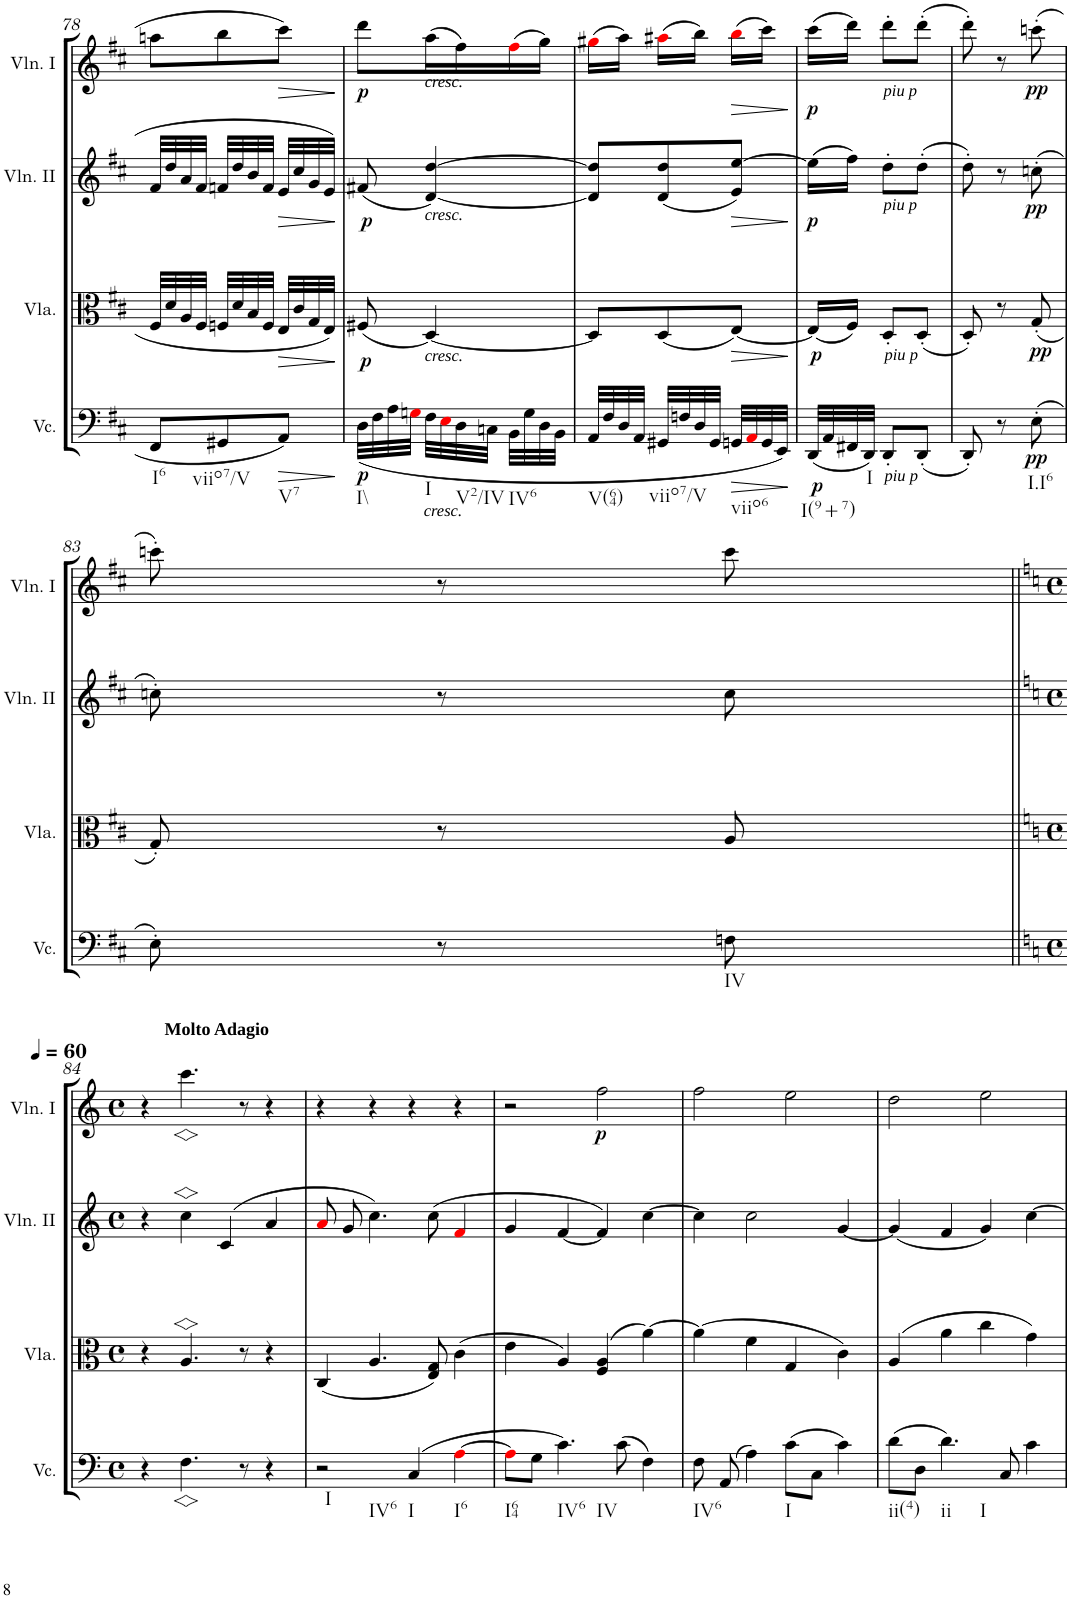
**kern	**dynam	**kern	**dynam	**kern	**dynam	**kern	**dynam
*part4	*part4	*part3	*part3	*part2	*part2	*part1	*part1
*staff4	*staff4	*staff3	*staff3	*staff2	*staff2	*staff1	*staff1
*I"Violoncello	*	*I"Viola	*	*I"Violin II	*	*I"Violin I	*
*I'Vc.	*	*I'Vla.	*	*I'Vln. II	*	*I'Vln. I	*
!!LO:PB:g=z
*clefF4	*	*clefC3	*	*clefG2	*	*clefG2	*
*k[f#c#]	*	*k[f#c#]	*	*k[f#c#]	*	*k[f#c#]	*
*M3/8	*	*M3/8	*	*M3/8	*	*M3/8	*
=78	=78	=78	=78	=78	=78	=78	=78
!LO:TX:b:t=I6	!	!	!	!	!	!	!
8FF#/L	.	32F#/LLL	.	32f#/LLL	.	8aan\L	.
.	.	32d/	.	32dd/	.	.	.
.	.	32A/	.	32a/	.	.	.
.	.	32F#/JJJ	.	32f#/JJJ	.	.	.
!LO:TX:b:t=viio7/V	!	!	!	!	!	!	!
8GG#X/	.	32Fn/LLL	.	32fn/LLL	.	8bb\	.
.	.	32d/	.	32dd/	.	.	.
.	.	32B/	.	32b/	.	.	.
.	.	32F/JJJ	.	32f/JJJ	.	.	.
!LO:TX:b:t=V7	!	!	!	!	!	!	!
!	!LO:HP:b	!	!LO:HP:b	!	!LO:HP:b	!	!LO:HP:b
8AA/J	>	32E/LLL	>	32e/LLL	>	8ccc#\J	>
.	.	32c#/	.	32cc#/	.	.	.
.	.	32G/	.	32g/	.	.	.
.	.	32E/JJJ	.	32e/JJJ	.	.	.
.	]	.	]	.	]	.	]
=79	=79	=79	=79	=79	=79	=79	=79
!LO:TX:b:t=I\\	!	!	!	!	!	!	!
!	!LO:DY:b	!	!LO:DY:b	!	!LO:DY:b	!	!LO:DY:b
(<32D\LLL	p	(8F#X/	p	(8f#X/	p	8ddd\L	p
32F#\	.	.	.	.	.	.	.
32A\	.	.	.	.	.	.	.
32Gni\JJJ	.	.	.	.	.	.	.
!	!	!	!	!	!	!LO:TX:a:i:t=cresc.	!
!	!	!	!	!LO:TX:b:i:t=cresc.	!	!	!
!	!	!LO:TX:b:i:t=cresc.	!	!	!	!	!
!LO:TX:b:i:t=cresc.	!	!	!	!	!	!	!
!LO:TX:b:t=I	!	!	!	!	!	!	!
32F#\LLL	.	[4D/)	.	[4d/ [4dd/)	.	(16aa\L	.
32Ei\	.	.	.	.	.	.	.
!LO:TX:b:t=V2/IV	!	!	!	!	!	!	!
32D\	.	.	.	.	.	16ff#\)	.
32Cn\JJJ	.	.	.	.	.	.	.
!LO:TX:b:t=IV6	!	!	!	!	!	!	!
32BB\LLL	.	.	.	.	.	(16ff#i\	.
32G\	.	.	.	.	.	.	.
32D\	.	.	.	.	.	16gg\JJ)	.
32BB\JJJ	.	.	.	.	.	.	.
=80	=80	=80	=80	=80	=80	=80	=80
!LO:TX:b:t=V(64)	!	!	!	!	!	!	!
32AA/LLL	.	8D/L]	.	8d/] 8dd/]L	.	(16gg#Xi\LL	.
32F#/	.	.	.	.	.	.	.
32D/	.	.	.	.	.	16aa\JJ)	.
32AA/JJJ	.	.	.	.	.	.	.
!LO:TX:b:t=viio7/V	!	!	!	!	!	!	!
32GG#X/LLL	.	(8D/	.	(8d/ 8dd/	.	(16aa#Xi\LL	.
32Fn/	.	.	.	.	.	.	.
32D/	.	.	.	.	.	16bb\JJ)	.
32GG#/JJJ	.	.	.	.	.	.	.
!LO:TX:b:t=viio6	!	!	!	!	!	!	!
!	!LO:HP:b	!	!LO:HP:b	!	!LO:HP:b	!	!LO:HP:b
32GGn/LLL	>	[8E/J)	>	8e/ [8ee/J)	>	(16bbi\LL	>
32AAi/	.	.	.	.	.	.	.
32GG/	.	.	.	.	.	16ccc#\JJ)	.
32EE/JJJ)	.	.	.	.	.	.	.
.	]	.	]	.	]	.	]
=81	=81	=81	=81	=81	=81	=81	=81
!LO:TX:b:t=I(9+7)	!	!	!	!	!	!	!
!	!LO:DY:b	!	!LO:DY:b	!	!LO:DY:b	!	!LO:DY:b
(32DD/LLL	p	(16E/LL]	p	(16ee\LL]	p	(16ccc#\LL	p
32AA/	.	.	.	.	.	.	.
!LO:TX:b:t=I	!	!	!	!	!	!	!
32FF#X/	.	16F#/JJ)	.	16ff#\JJ)	.	16ddd\JJ)	.
32DD/JJJ)	.	.	.	.	.	.	.
!	!	!	!	!	!	!LO:TX:b:i:t=piu p	!
!	!	!	!	!LO:TX:b:i:t=piu p	!	!	!
!	!	!LO:TX:b:i:t=piu p	!	!	!	!	!
!LO:TX:b:i:t=piu p	!	!	!	!	!	!	!
8DD'/L	.	8D'/L	.	8dd'\L	.	8ddd'\L	.
(8DD'/J	.	(8D'/J	.	(8dd'\J	.	(8ddd'\J	.
=82	=82	=82	=82	=82	=82	=82	=82
8DD'/)	.	8D'/)	.	8dd'\)	.	8ddd'\)	.
8r	.	8r	.	8r	.	8r	.
!LO:TX:b:t=I.I6	!	!	!	!	!	!	!
!	!LO:DY:b	!	!LO:DY:b	!	!LO:DY:b	!	!LO:DY:b
(8E'\	pp	(8G'/	pp	(8ccn'\	pp	(8cccn'\	pp
!!LO:LB:g=z
=83	=83	=83	=83	=83	=83	=83	=83
8E'\)	.	8G'/)	.	8ccn'\)	.	8cccn'\)	.
8r	.	8r	.	8r	.	8r	.
!LO:TX:b:t=IV	!	!	!	!	!	!	!
8Fn\	.	8A/	.	8cc\	.	8ccc\	.
!!LO:LB:g=z
=84||	=84||	=84||	=84||	=84||	=84||	=84||	=84||
*k[]	*	*k[]	*	*k[]	*	*k[]	*
*M4/4	*	*M4/4	*	*M4/4	*	*M4/4	*
*met(c)	*	*met(c)	*	*met(c)	*	*met(c)	*
*	*	*	*	*	*	*MM60	*
!	!	!	!	!	!	!LO:TX:a:B:t=Molto Adagio	!
4r	.	4r	.	4r	.	4r	.
4.F<\	.	4.A>/	.	4cc>\	.	4.ccc<\	.
.	.	.	.	(4c/	.	.	.
8r	.	8r	.	.	.	8r	.
4r	.	4r	.	4a/	.	4r	.
=85	=85	=85	=85	=85	=85	=85	=85
!LO:TX:b:t=I	!	!	!	!	!	!	!
!LO:TX:b:t=IV6	!	!	!	!	!	!	!
2r	.	(4C/	.	8ai/	.	4r	.
.	.	.	.	8g/	.	.	.
.	.	4.A/	.	4.cc\)	.	4r	.
!LO:TX:b:t=I	!	!	!	!	!	!	!
(4C/	.	.	.	.	.	4r	.
.	.	8E/ 8G/)	.	(8cc\	.	.	.
!LO:TX:b:t=I6	!	!	!	!	!	!	!
[4Ai\	.	(4c\	.	4fi/	.	4r	.
=86	=86	=86	=86	=86	=86	=86	=86
!LO:TX:b:t=I64	!	!	!	!	!	!	!
8Ai\L]	.	4e\	.	4g/	.	2r	.
8G\J	.	.	.	.	.	.	.
!LO:TX:b:t=IV6	!	!	!	!	!	!	!
!LO:TX:b:t=IV	!	!	!	!	!	!	!
4.c\)	.	4A/)	.	[4f/	.	.	.
!	!	!	!	!	!	!	!LO:DY:b
.	.	(4F/ 4A/	.	4f/])	.	2ff\	p
(8c\	.	.	.	.	.	.	.
4F\)	.	[4a\)	.	[4cc\	.	.	.
=87	=87	=87	=87	=87	=87	=87	=87
!LO:TX:b:t=IV6	!	!	!	!	!	!	!
8F\	.	(4a\]	.	4cc\]	.	2ff\	.
(8AA/	.	.	.	.	.	.	.
4A\)	.	4f\	.	2cc\	.	.	.
!LO:TX:b:t=I	!	!	!	!	!	!	!
(8c\L	.	4G/	.	.	.	2ee\	.
8C\J	.	.	.	.	.	.	.
4c\)	.	4c\)	.	[4g/	.	.	.
=88	=88	=88	=88	=88	=88	=88	=88
!LO:TX:b:t=ii(4)	!	!	!	!	!	!	!
(8d\L	.	(4A/	.	(4g/]	.	2dd\	.
8D\J	.	.	.	.	.	.	.
!LO:TX:b:t=ii	!	!	!	!	!	!	!
!LO:TX:b:t=I	!	!	!	!	!	!	!
4.d\)	.	4a\	.	4f/	.	.	.
.	.	4cc\	.	4g/)	.	2ee\	.
8C/	.	.	.	.	.	.	.
4c\	.	4g\)	.	[4cc\	.	.	.
=	=	=	=	=	=	=	=
*-	*-	*-	*-	*-	*-	*-	*-
